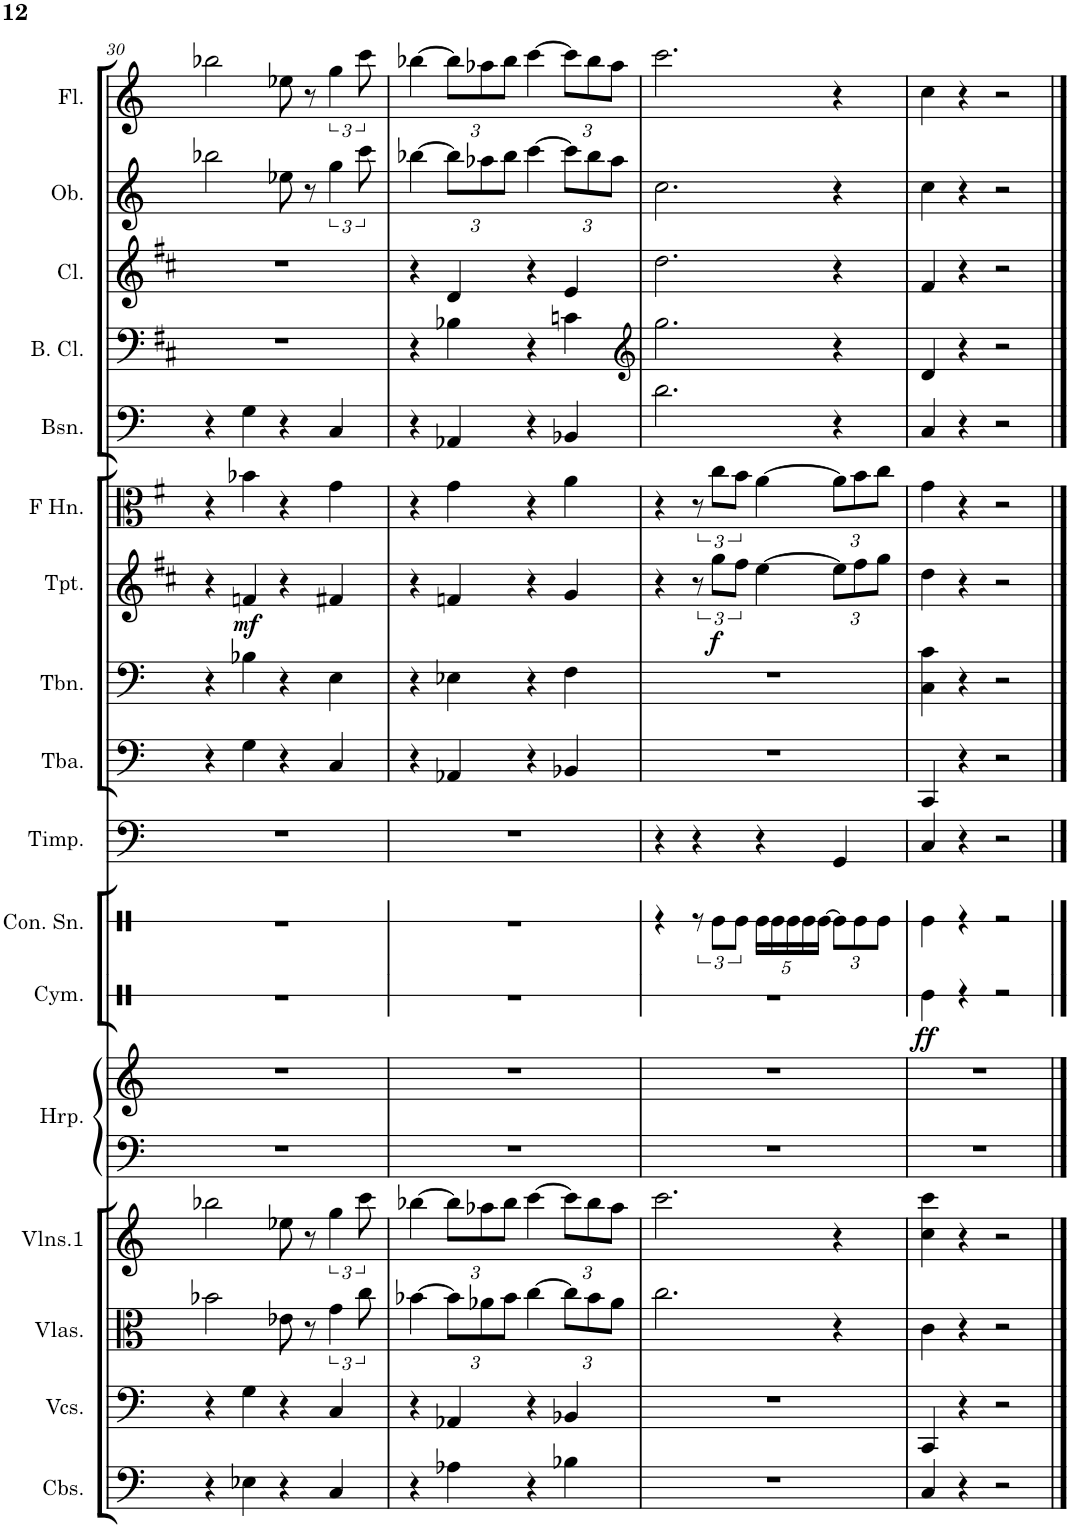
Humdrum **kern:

**kern	**kern	**kern	**kern	**kern	**kern	**kern	**dynam	**kern	**kern	**kern	**kern	**kern	**dynam	**kern	**kern	**kern	**kern	**kern	**kern
*part17	*part16	*part15	*part14	*part13	*part13	*part12	*part12	*part11	*part10	*part9	*part8	*part7	*part7	*part6	*part5	*part4	*part3	*part2	*part1
*staff18	*staff17	*staff16	*staff15	*staff14	*staff13	*staff12	*staff12	*staff11	*staff10	*staff9	*staff8	*staff7	*staff7	*staff6	*staff5	*staff4	*staff3	*staff2	*staff1
*I"Contrabass Section	*I"Violoncello Section	*I"Viola Section	*I"Violin Section1	*I"Harp	*	*I"Cymbal	*	*I"Concert Snare Drum	*I"Timpani	*I"Tuba	*I"Trombone	*I"Trumpet	*	*I"French Horn	*I"Bassoon	*I"Bass Clarinet	*I"Clarinet	*I"Oboe	*I"Flute
*I'Cbs.	*I'Vcs.	*I'Vlas.	*I'Vlns.1	*I'Hrp.	*	*I'Cym.	*	*I'Con. Sn.	*I'Timp.	*I'Tba.	*I'Tbn.	*I'Tpt.	*	*I'F Hn.	*I'Bsn.	*I'B. Cl.	*I'Cl.	*I'Ob.	*I'Fl.
!!LO:PB:g=z
*clefF4	*clefF4	*clefC3	*clefG2	*clefF4	*clefG2	*clefX	*	*clefX	*clefF4	*clefF4	*clefF4	*clefG2	*	*clefC3	*clefF4	*clefF4	*clefG2	*clefG2	*clefG2
*Trd7c12	*	*	*	*	*	*	*	*	*	*	*	*Trd1c2	*	*Trd4c7	*	*Trd8c14	*Trd1c2	*	*
*k[]	*k[]	*k[]	*k[]	*k[]	*k[]	*k[]	*	*k[]	*k[]	*k[]	*k[]	*k[f#c#]	*	*k[f#]	*k[]	*k[f#c#]	*k[f#c#]	*k[]	*k[]
*M4/4	*M4/4	*M4/4	*M4/4	*M4/4	*M4/4	*M4/4	*	*M4/4	*M4/4	*M4/4	*M4/4	*M4/4	*	*M4/4	*M4/4	*M4/4	*M4/4	*M4/4	*M4/4
=30	=30	=30	=30	=30	=30	=30	=30	=30	=30	=30	=30	=30	=30	=30	=30	=30	=30	=30	=30
4r	4r	2b-X\	2bb-X\	1r	1r	1r	.	1r	1r	4r	4r	4r	.	4r	4r	1r	1r	2bb-X\	2bb-X\
!	!	!	!	!	!	!	!	!	!	!	!	!	!LO:DY:b	!	!	!	!	!	!
4E-X\	4G\	.	.	.	.	.	.	.	.	4G\	4B-X\	4fn/	mf	4b-X\	4G\	.	.	.	.
4r	4r	8e-X\	8ee-X\	.	.	.	.	.	.	4r	4r	4r	.	4r	4r	.	.	8ee-X\	8ee-X\
.	.	8r	8r	.	.	.	.	.	.	.	.	.	.	.	.	.	.	8r	8r
4C/	4C/	6g\	6gg\	.	.	.	.	.	.	4C/	4E\	4f#X/	.	4g\	4C/	.	.	6gg\	6gg\
.	.	12cc\	12ccc\	.	.	.	.	.	.	.	.	.	.	.	.	.	.	12ccc\	12ccc\
=31	=31	=31	=31	=31	=31	=31	=31	=31	=31	=31	=31	=31	=31	=31	=31	=31	=31	=31	=31
4r	4r	[4b-X\	[4bb-X\	1r	1r	1r	.	1r	1r	4r	4r	4r	.	4r	4r	4r	4r	[4bb-X\	[4bb-X\
*	*	*Xbrackettup	*Xbrackettup	*	*	*	*	*	*	*	*	*	*	*	*	*	*	*Xbrackettup	*Xbrackettup
4A-X\	4AA-X/	12b-\L]	12bb-\L]	.	.	.	.	.	.	4AA-X/	4E-X\	4fn/	.	4g\	4AA-X/	4B-X\	4d/	12bb-\L]	12bb-\L]
.	.	12a-X\	12aa-X\	.	.	.	.	.	.	.	.	.	.	.	.	.	.	12aa-X\	12aa-X\
.	.	12b-\J	12bb-\J	.	.	.	.	.	.	.	.	.	.	.	.	.	.	12bb-\J	12bb-\J
4r	4r	[4cc\	[4ccc\	.	.	.	.	.	.	4r	4r	4r	.	4r	4r	4r	4r	[4ccc\	[4ccc\
4B-X\	4BB-X/	12cc\L]	12ccc\L]	.	.	.	.	.	.	4BB-X/	4F\	4g/	.	4a\	4BB-X/	4cn\	4e/	12ccc\L]	12ccc\L]
.	.	12b-\	12bb-\	.	.	.	.	.	.	.	.	.	.	.	.	.	.	12bb-\	12bb-\
.	.	12a-\J	12aa-\J	.	.	.	.	.	.	.	.	.	.	.	.	.	.	12aa-\J	12aa-\J
=32	=32	=32	=32	=32	=32	=32	=32	=32	=32	=32	=32	=32	=32	=32	=32	=32	=32	=32	=32
*	*	*	*	*	*	*	*	*	*	*	*	*	*	*	*	*clefG2	*	*	*
1r	1r	2.cc\	2.ccc\	1r	1r	1r	.	4r	4r	1r	1r	4r	.	4r	2.d\	2.gg\	2.dd\	2.cc\	2.ccc\
.	.	.	.	.	.	.	.	12r	4r	.	.	12r	.	12r	.	.	.	.	.
!	!	!	!	!	!	!	!	!	!	!	!	!	!LO:DY:b	!	!	!	!	!	!
.	.	.	.	.	.	.	.	12Re\L	.	.	.	12gg\L	f	12cc\L	.	.	.	.	.
.	.	.	.	.	.	.	.	12Re\J	.	.	.	12ff#\J	.	12b\J	.	.	.	.	.
*	*	*	*	*	*	*	*	*Xbrackettup	*	*	*	*	*	*	*	*	*	*	*
.	.	.	.	.	.	.	.	20Re\LL	4r	.	.	[4ee\	.	[4a\	.	.	.	.	.
.	.	.	.	.	.	.	.	20Re\	.	.	.	.	.	.	.	.	.	.	.
.	.	.	.	.	.	.	.	20Re\	.	.	.	.	.	.	.	.	.	.	.
.	.	.	.	.	.	.	.	20Re\	.	.	.	.	.	.	.	.	.	.	.
.	.	.	.	.	.	.	.	[20Re\JJ	.	.	.	.	.	.	.	.	.	.	.
*	*	*	*	*	*	*	*	*	*	*	*	*Xbrackettup	*	*Xbrackettup	*	*	*	*	*
.	.	4r	4r	.	.	.	.	12Re\L]	4GG/	.	.	12ee\L]	.	12a\L]	4r	4r	4r	4r	4r
.	.	.	.	.	.	.	.	12Re\	.	.	.	12ff#\	.	12b\	.	.	.	.	.
.	.	.	.	.	.	.	.	12Re\J	.	.	.	12gg\J	.	12cc\J	.	.	.	.	.
=33	=33	=33	=33	=33	=33	=33	=33	=33	=33	=33	=33	=33	=33	=33	=33	=33	=33	=33	=33
!	!	!	!	!	!	!	!LO:DY:b	!	!	!	!	!	!	!	!	!	!	!	!
4C/	4CC/	4c\	4cc\ 4ccc\	1r	1r	4Re\	ff	4Re\	4C/	4CC/	4C\ 4c\	4dd\	.	4g\	4C/	4d/	4f#/	4cc\	4cc\
4r	4r	4r	4r	.	.	4r	.	4r	4r	4r	4r	4r	.	4r	4r	4r	4r	4r	4r
2r	2r	2r	2r	.	.	2r	.	2r	2r	2r	2r	2r	.	2r	2r	2r	2r	2r	2r
==	==	==	==	==	==	==	==	==	==	==	==	==	==	==	==	==	==	==	==
*-	*-	*-	*-	*-	*-	*-	*-	*-	*-	*-	*-	*-	*-	*-	*-	*-	*-	*-	*-
